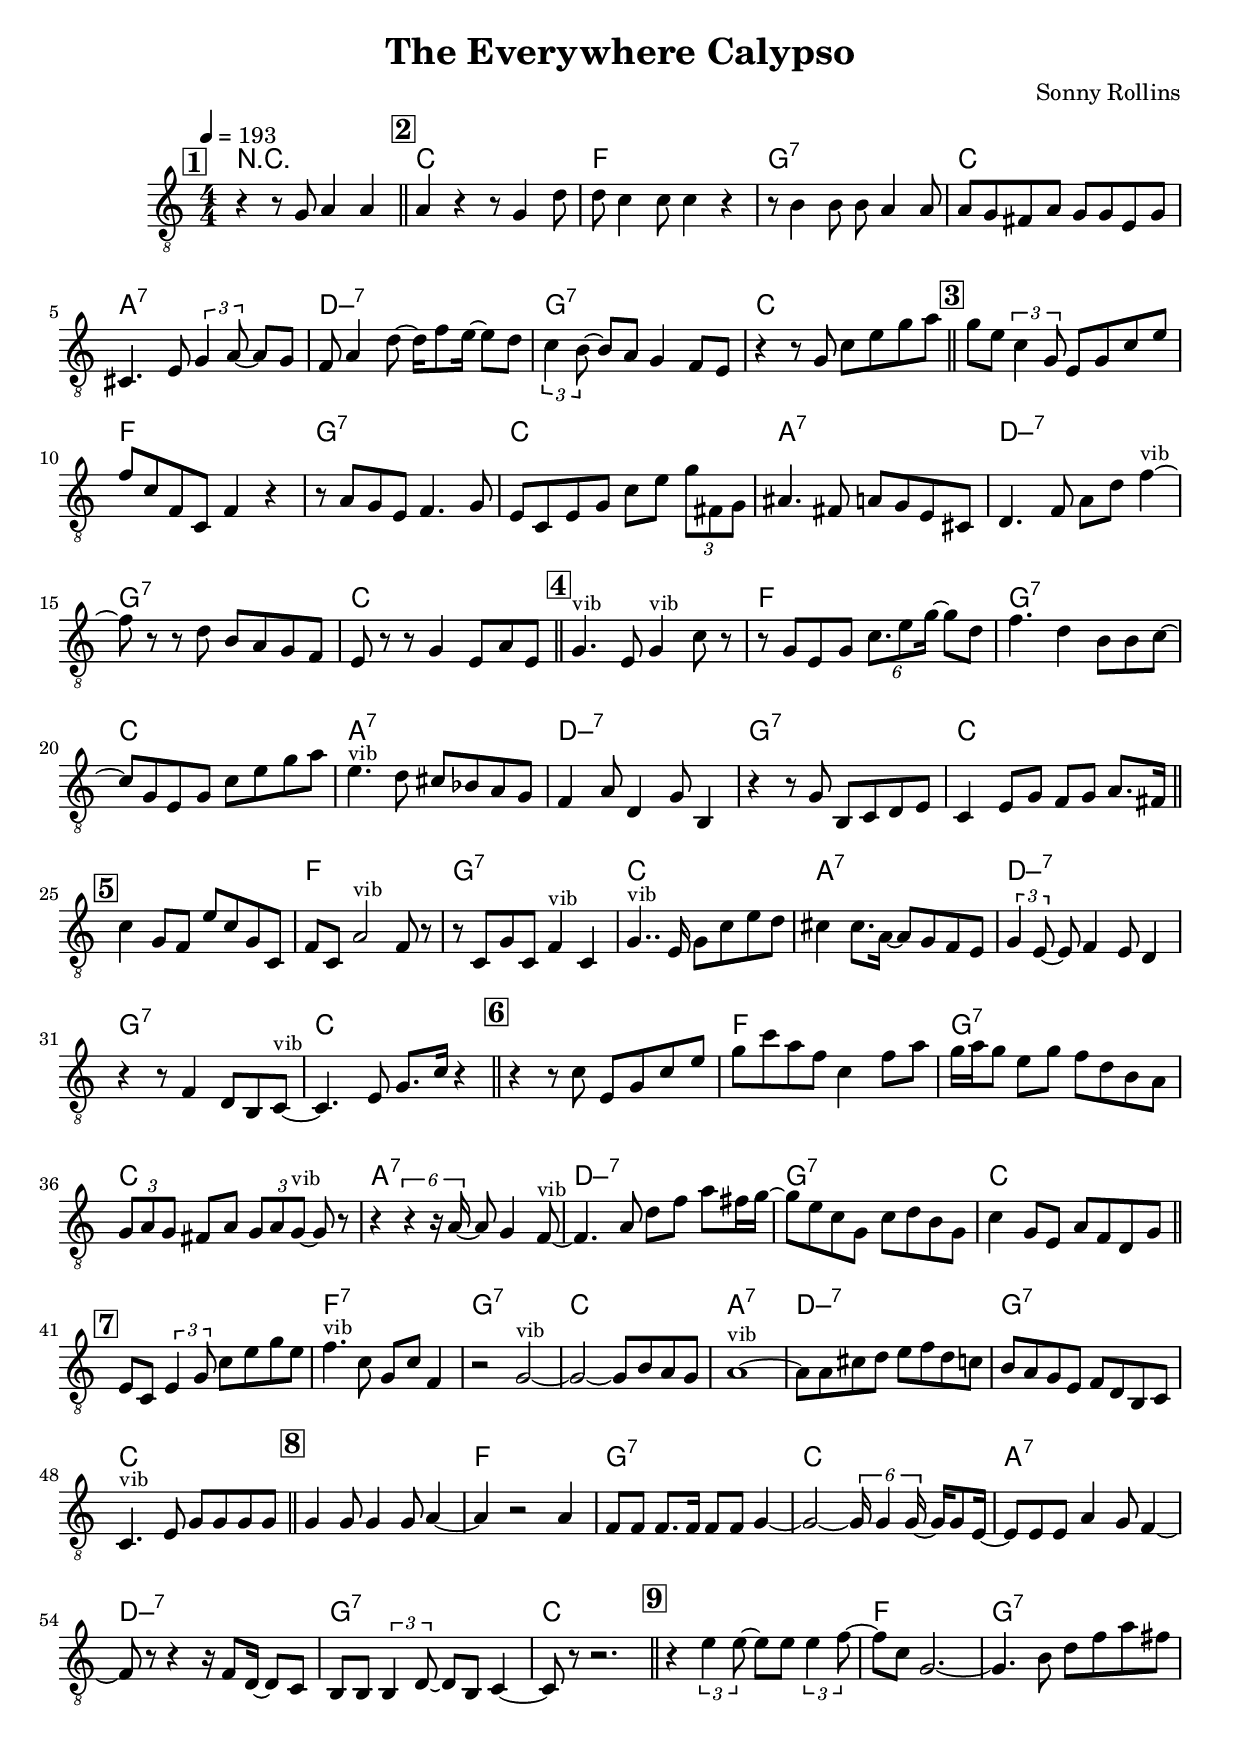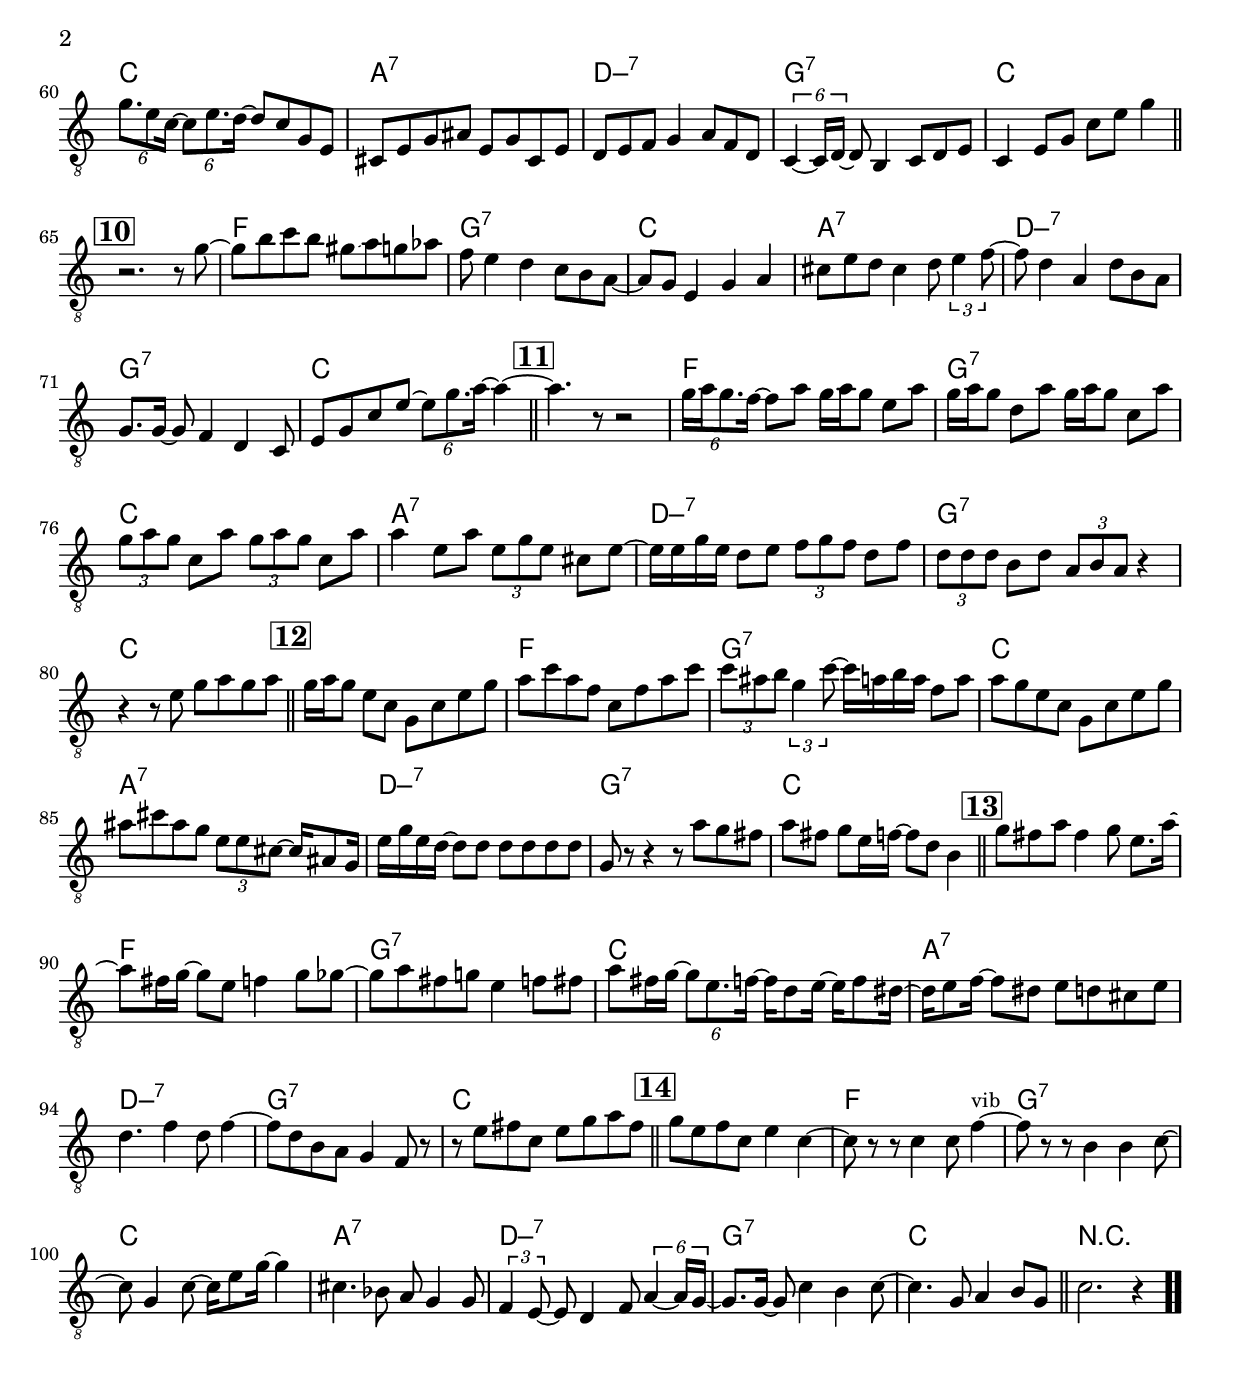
\version "2.13.2"

#(ly:set-option 'point-and-click #f)

\header {
  title = "The Everywhere Calypso"
  composer = "Sonny Rollins"
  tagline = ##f
}
global =
{
    \override Staff.TimeSignature #'style = #'()
    \time 4/4
    \clef "treble_8"
    \key c \major
    \override Rest #'direction = #'0
    \override MultiMeasureRest #'staff-position = #0
}
\score
{
<<
    \transpose c' c'

    \new ChordNames { \chords {
      \set majorSevenSymbol = \markup { "maj7" }
      \set minorChordModifier = \markup { \char ##x2013 }
      | r1 
      | c1 | f1 | g1:7 | c1 | a1:7 | d1:min7 | g1:7 | c1 
      | s1 | f1 | g1:7 | c1 | a1:7 | d1:min7 | g1:7 | c1 
      | s1 | f1 | g1:7 | c1 | a1:7 | d1:min7 | g1:7 | c1 
      | s1 | f1 | g1:7 | c1 | a1:7 | d1:min7 | g1:7 | c1 
      | s1 | f1 | g1:7 | c1 | a1:7 | d1:min7 | g1:7 | c1 
      | s1 | f1:7 | g1:7 | c1 | a1:7 | d1:min7 | g1:7 | c1 
      | s1 | f1 | g1:7 | c1 | a1:7 | d1:min7 | g1:7 | c1 
      | s1 | f1 | g1:7 | c1 | a1:7 | d1:min7 | g1:7 | c1 
      | s1 | f1 | g1:7 | c1 | a1:7 | d1:min7 | g1:7 | c1 
      | s1 | f1 | g1:7 | c1 | a1:7 | d1:min7 | g1:7 | c1 
      | s1 | f1 | g1:7 | c1 | a1:7 | d1:min7 | g1:7 | c1 
      | s1 | f1 | g1:7 | c1 | a1:7 | d1:min7 | g1:7 | c1 
      | s1 | f1 | g1:7 | c1 | a1:7 | d1:min7 | g1:7 | c1 
      | r1|
      }
      }

    \new Staff
    <<
    \transpose c' c'

    {
      \global
  		%\override Score.MetronomeMark #'transparent = ##t
  		%\override Score.MetronomeMark #'stencil = ##f
  		
  		\override HorizontalBracket #'direction = #UP
  		\override HorizontalBracket #'bracket-flare = #'(0 . 0)
  		
  		\override TextSpanner #'dash-fraction = #1.0
  		\override TextSpanner #'bound-details #'left #'text = \markup{ \concat{\draw-line #'(0 . -1.0) \draw-line #'(1.0 . 0) }}
  		\override TextSpanner #'bound-details #'right #'text = \markup{ \concat{ \draw-line #'(1.0 . 0) \draw-line #'(0 . -1.0) }}
          \set Score.markFormatter = #format-mark-box-numbers


      \tempo 4 = 193
      \set Score.currentBarNumber = #0
     
      \bar "||" \mark \default r4 r8 g8 a4 a4 
      \bar "||" \mark \default a4 r4 r8 g4 d'8 
      | d'8 c'4 c'8 c'4 r4 
      | r8 b4 b8 b8 a4 a8 
      | a8 g8 fis8 a8 g8 g8 e8 g8 
      | cis4. e8 \tuplet 3/2 {g4 a8~} a8 g8 
      | f8 a4 d'8~ d'16 f'8 e'16~ e'8 d'8 
      | \tuplet 3/2 {c'4 b8~} b8 a8 g4 f8 e8 
      | r4 r8 g8 c'8 e'8 g'8 a'8 
      \bar "||" \mark \default g'8 e'8 \tuplet 3/2 {c'4 g8} e8 g8 c'8 e'8 
      | f'8 c'8 f8 c8 f4 r4 
      | r8 a8 g8 e8 f4. g8 
      | e8 c8 e8 g8 c'8 e'8 \tuplet 3/2 {g'8 fis8 g8} 
      | ais4. fis8 a8 g8 e8 cis8 
      | d4. f8 a8 d'8 f'4~^\markup{\left-align \small vib} 
      | f'8 r8 r8 d'8 b8 a8 g8 f8 
      | e8 r8 r8 g4 e8 a8 e8 
      \bar "||" \mark \default g4.^\markup{\left-align \small vib} e8 g4^\markup{\left-align \small vib} c'8 r8 
      | r8 g8 e8 g8 \tuplet 6/4 {c'8. e'8 g'16~} g'8 d'8 
      | f'4. d'4 b8 b8 c'8~ 
      | c'8 g8 e8 g8 c'8 e'8 g'8 a'8 
      | e'4.^\markup{\left-align \small vib} d'8 cis'8 bes8 a8 g8 
      | f4 a8 d4 g8 b,4 
      | r4 r8 g8 b,8 c8 d8 e8 
      | c4 e8 g8 f8 g8 a8. fis16 
      \bar "||" \mark \default c'4 g8 f8 e'8 c'8 g8 c8 
      | f8 c8 a2^\markup{\left-align \small vib} f8 r8 
      | r8 c8 g8 c8 f4^\markup{\left-align \small vib} c4 
      | g4..^\markup{\left-align \small vib} e16 g8 c'8 e'8 d'8 
      | cis'4 cis'8. a16~ a8 g8 f8 e8 
      | \tuplet 3/2 {g4 e8~} e8 f4 e8 d4 
      | r4 r8 f4 d8 b,8 c8~^\markup{\left-align \small vib} 
      | c4. e8 g8. c'16 r4 
      \bar "||" \mark \default r4 r8 c'8 e8 g8 c'8 e'8 
      | g'8 c''8 a'8 f'8 c'4 f'8 a'8 
      | g'16 a'16 g'8 e'8 g'8 f'8 d'8 b8 a8 
      | \tuplet 3/2 {g8 a8 g8} fis8 a8 \tuplet 3/2 {g8 a8 g8~^\markup{\left-align \small vib}} g8 r8 
      | r4 \tuplet 6/4 {r4 r16 a16~} a8 g4 f8~^\markup{\left-align \small vib} 
      | f4. a8 d'8 f'8 a'8 fis'16 g'16~ 
      | g'8 e'8 c'8 g8 c'8 d'8 b8 g8 
      | c'4 g8 e8 a8 f8 d8 g8 
      \bar "||" \mark \default e8 c8 \tuplet 3/2 {e4 g8} c'8 e'8 g'8 e'8 
      | f'4.^\markup{\left-align \small vib} c'8 g8 c'8 f4 
      | r2 g2~^\markup{\left-align \small vib} 
      | g2~ g8 b8 a8 g8 
      | a1~^\markup{\left-align \small vib} 
      | a8 a8 cis'8 d'8 e'8 f'8 d'8 c'8 
      | b8 a8 g8 e8 f8 d8 b,8 c8 
      | c4.^\markup{\left-align \small vib} e8 g8 g8 g8 g8 
      \bar "||" \mark \default g4 g8 g4 g8 a4~ 
      | a4 r2 a4 
      | f8 f8 f8. f16 f8 f8 g4~ 
      | g2~ \tuplet 6/4 {g16 g4 g16~} g16 g8 e16~ 
      | e8 e8 e8 a4 g8 f4~ 
      | f8 r8 r4 r16 f8 d16~ d8 c8 
      | b,8 b,8 \tuplet 3/2 {b,4 d8~} d8 b,8 c4~ 
      | c8 r8 r2. 
      \bar "||" \mark \default r4 \tuplet 3/2 {e'4 e'8~} e'8 e'8 \tuplet 3/2 {e'4 f'8~} 
      | f'8 c'8 g2.~ 
      | g4. b8 d'8 f'8 a'8 fis'8 
      | \tuplet 6/4 {g'8. e'8 c'16~} \tuplet 6/4 {c'8 e'8. d'16~} d'8 c'8 g8 e8 
      | cis8 e8 g8 ais8 e8 g8 cis8 e8 
      | d8 e8 f8 g4 a8 f8 d8 
      | \tuplet 6/4 {c4~ c16 d16~} d8 b,4 c8 d8 e8 
      | c4 e8 g8 c'8 e'8 g'4 
      \bar "||" \mark \default r2. r8 g'8~ 
      | g'8 b'8 c''8 b'8 gis'8\glissando  a'8 g'8\glissando  aes'8 
      | f'8 e'4 d'4 c'8 b8 a8~ 
      | a8 g8 e4 g4 a4 
      | cis'8 e'8 d'8 cis'4 d'8 \tuplet 3/2 {e'4 f'8~} 
      | f'8 d'4 a4 d'8 b8 a8 
      | g8. g16~ g8 f4 d4 c8 
      | e8 g8 c'8 e'8~ \tuplet 6/4 {e'8 g'8. a'16~} a'4~ 
      \bar "||" \mark \default a'4. r8 r2 
      | \tuplet 6/4 {g'16 a'16 g'8. f'16~} f'8 a'8 g'16 a'16 g'8 e'8 a'8 
      | g'16 a'16 g'8 d'8 a'8 g'16 a'16 g'8 c'8 a'8 
      | \tuplet 3/2 {g'8 a'8 g'8} c'8 a'8 \tuplet 3/2 {g'8 a'8 g'8} c'8 a'8 
      | a'4 e'8 a'8 \tuplet 3/2 {e'8 g'8 e'8} cis'8 e'8~ 
      | e'16 e'16 g'16 e'16 d'8 e'8 \tuplet 3/2 {f'8 g'8 f'8} d'8 f'8 
      | \tuplet 3/2 {d'8 d'8 d'8} b8 d'8 \tuplet 3/2 {a8 b8 a8} r4 
      | r4 r8 e'8 g'8 a'8 g'8 a'8 
      \bar "||" \mark \default g'16 a'16 g'8 e'8 c'8 g8 c'8 e'8 g'8 
      | a'8 c''8 a'8 f'8 c'8 f'8 a'8 c''8 
      | \tuplet 3/2 {c''8 ais'8 b'8} \tuplet 3/2 {g'4 c''8~} c''16 a'16 b'16 a'16 f'8 a'8 
      | a'8 g'8 e'8 c'8 g8 c'8 e'8 g'8 
      | ais'8 cis''8 ais'8 g'8 \tuplet 3/2 {e'8 e'8 cis'8~} cis'16 ais8 g16 
      | e'16 g'16 e'16 d'16~ d'8 d'8 d'8 d'8 d'8 d'8 
      | g8 r8 r4 r8 a'8 g'8 fis'8 
      | a'8 fis'8 g'8 e'16 f'16~ f'8 d'8 b4 
      \bar "||" \mark \default g'8 fis'8 a'8 fis'4 g'8 e'8. a'16~ 
      | a'8 fis'16 g'16~ g'8 e'8 f'4 g'8 ges'8~ 
      | ges'8 a'8 fis'8 g'8 e'4 f'8 fis'8 
      | a'8 fis'16 g'16~ \tuplet 6/4 {g'8 e'8. f'16~} f'16 d'8 e'16~ e'16 f'8 dis'16~ 
      | dis'16 e'8 f'16~ f'8 dis'8 e'8 d'8 cis'8 e'8 
      | d'4. f'4 d'8 f'4~ 
      | f'8 d'8 b8 a8 g4 f8 r8 
      | r8 e'8 fis'8 c'8 e'8 g'8 a'8 fis'8 
      \bar "||" \mark \default g'8 e'8 f'8 c'8 e'4 c'4~ 
      | c'8 r8 r8 c'4 c'8 f'4~^\markup{\left-align \small vib} 
      | f'8 r8 r8 b4 b4 c'8~ 
      | c'8 g4 c'8~ c'16 e'8 g'16~ g'4 
      | cis'4. bes8 a8 g4 g8 
      | \tuplet 3/2 {f4 e8~} e8 d4 f8 \tuplet 6/4 {a4~ a16 g16~} 
      | g8. g16~ g8 c'4 b4 c'8~ 
      | c'4. g8 a4 b8 g8 
      \bar "||" c'2. r4\bar  ".."
    }
    >>
>>    
}
